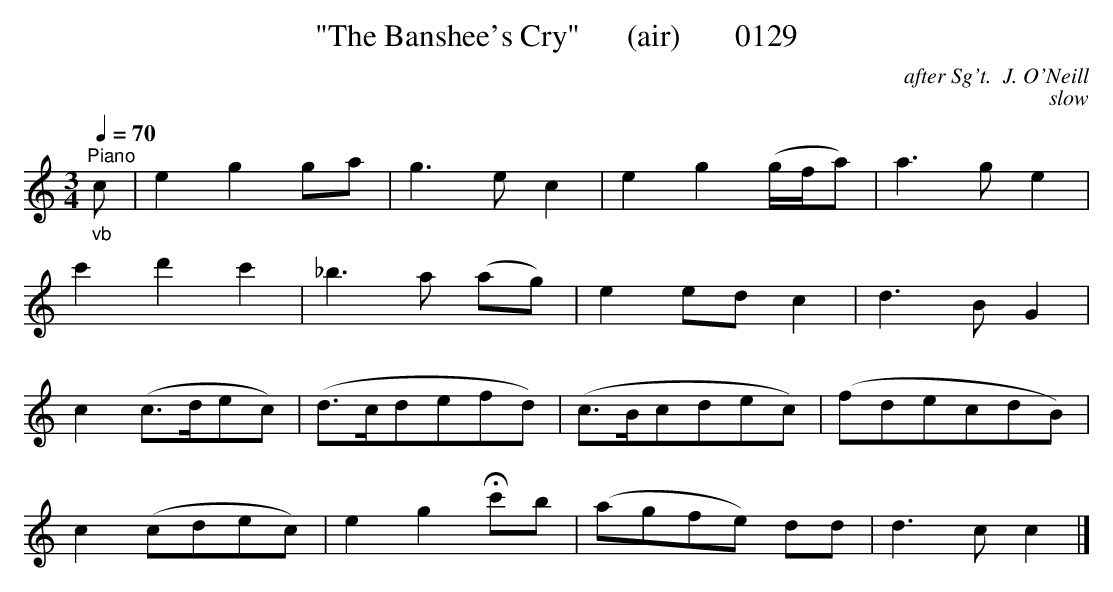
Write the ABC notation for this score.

X:1
T:"The Banshee's Cry"      (air)       0129
C:after Sg't.  J. O'Neill
C:slow
Q:1/4=70
M:3/4
L:1/8
K:C
"_vb""^Piano"c|e2g2ga|g3e c2|e2g2(g/2f/2a)|a3g e2|
c'2d'2c'2|_b3a (ag)|e2ed c2|d3B G2|
c2(c3/2d/2ec)|(d3/2c/2defd)|(c3/2B/2cdec)|(fdecdB)|
c2(cdec)|e2g2 Hc'b|(agfe) dd|d3c c2|]
